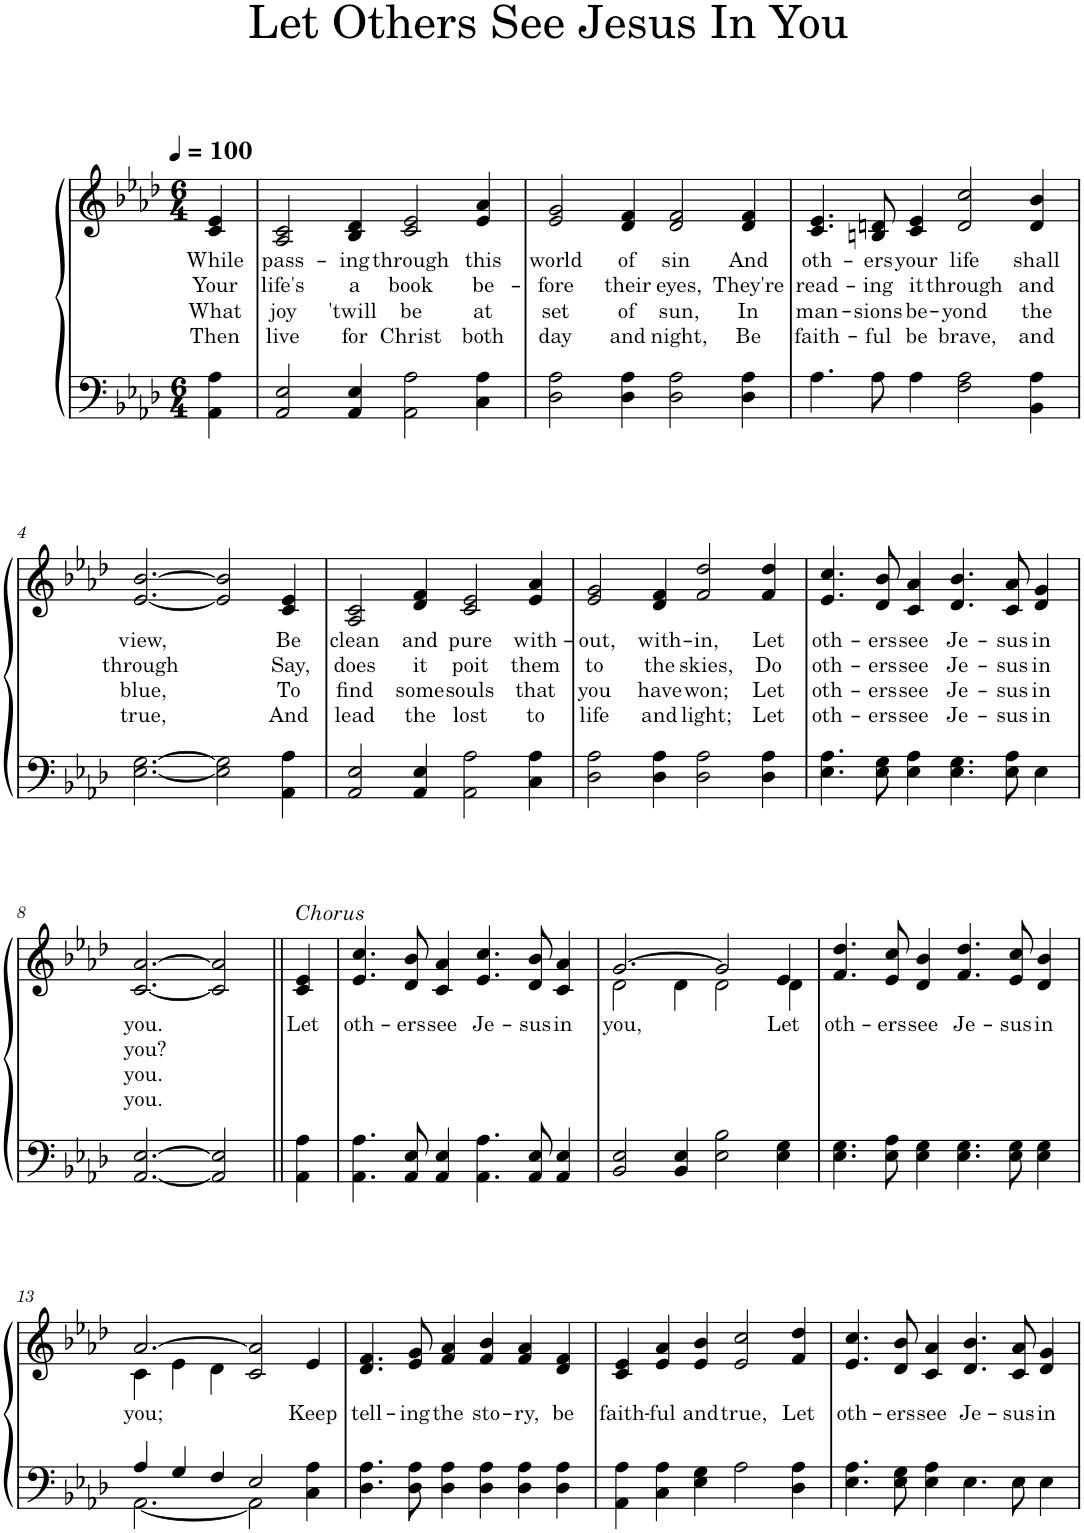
**kern	**kern	**text	**text	**text	**text
*part1	*part1	*part1	*part1	*part1	*part1
*staff2	*staff1	*staff1	*staff1	*staff1	*staff1
*I"Piano	*	*	*	*	*
*I'Pno.	*	*	*	*	*
*clefF4	*clefG2	*	*	*	*
*k[b-e-a-d-]	*k[b-e-a-d-]	*	*	*	*
*M6/4	*M6/4	*	*	*	*
*MM100	*MM100	*	*	*	*
=	=	=	=	=	=
!	!	!LO:LY:b	!LO:LY:b	!LO:LY:b	!LO:LY:b
4AA-\ 4A-\	4c/ 4e-/	While	Your	What	Then
=1	=1	=1	=1	=1	=1
!	!	!LO:LY:b	!LO:LY:b	!LO:LY:b	!LO:LY:b
2AA-/ 2E-/	2A-/ 2c/	pass-	life's	joy	live
!	!	!LO:LY:b	!LO:LY:b	!LO:LY:b	!LO:LY:b
4AA-/ 4E-/	4B-/ 4d-/	-ing	a	'twill	for
!	!	!LO:LY:b	!LO:LY:b	!LO:LY:b	!LO:LY:b
2AA-\ 2A-\	2c/ 2e-/	through	book	be	Christ
!	!	!LO:LY:b	!LO:LY:b	!LO:LY:b	!LO:LY:b
4C\ 4A-\	4e-/ 4a-/	this	be-	at	both
=2	=2	=2	=2	=2	=2
!	!	!LO:LY:b	!LO:LY:b	!LO:LY:b	!LO:LY:b
2D-\ 2A-\	2e-/ 2g/	world	-fore	set	day
!	!	!LO:LY:b	!LO:LY:b	!LO:LY:b	!LO:LY:b
4D-\ 4A-\	4d-/ 4f/	of	their	of	and
!	!	!LO:LY:b	!LO:LY:b	!LO:LY:b	!LO:LY:b
2D-\ 2A-\	2d-/ 2f/	sin	eyes,	sun,	night,
!	!	!LO:LY:b	!LO:LY:b	!LO:LY:b	!LO:LY:b
4D-\ 4A-\	4d-/ 4f/	And	They're	In	Be
=3	=3	=3	=3	=3	=3
!	!	!LO:LY:b	!LO:LY:b	!LO:LY:b	!LO:LY:b
4.A-\	4.c/ 4.e-/	oth-	read-	man-	faith-
!	!	!LO:LY:b	!LO:LY:b	!LO:LY:b	!LO:LY:b
8A-\	8Bn/ 8dn/	-ers	-ing	-sions	-ful
!	!	!LO:LY:b	!LO:LY:b	!LO:LY:b	!LO:LY:b
4A-\	4c/ 4e-/	your	it	be-	be
!	!	!LO:LY:b	!LO:LY:b	!LO:LY:b	!LO:LY:b
2F\ 2A-\	2d/ 2cc/	life	through	-yond	brave,
!	!	!LO:LY:b	!LO:LY:b	!LO:LY:b	!LO:LY:b
4BB-\ 4A-\	4d/ 4b-/	shall	and	the	and
!!LO:LB:g=z
=4	=4	=4	=4	=4	=4
!	!	!LO:LY:b	!LO:LY:b	!LO:LY:b	!LO:LY:b
[2.E-\ [2.G\	[2.e-/ [2.b-/	view,	through	blue,	true,
2E-\] 2G\]	2e-/] 2b-/]	.	.	.	.
!	!	!LO:LY:b	!LO:LY:b	!LO:LY:b	!LO:LY:b
4AA-\ 4A-\	4c/ 4e-/	Be	Say,	To	And
=5	=5	=5	=5	=5	=5
!	!	!LO:LY:b	!LO:LY:b	!LO:LY:b	!LO:LY:b
2AA-/ 2E-/	2A-/ 2c/	clean	does	find	lead
!	!	!LO:LY:b	!LO:LY:b	!LO:LY:b	!LO:LY:b
4AA-/ 4E-/	4d-/ 4f/	and	it	some	the
!	!	!LO:LY:b	!LO:LY:b	!LO:LY:b	!LO:LY:b
2AA-\ 2A-\	2c/ 2e-/	pure	poit	souls	lost
!	!	!LO:LY:b	!LO:LY:b	!LO:LY:b	!LO:LY:b
4C\ 4A-\	4e-/ 4a-/	with-	them	that	to
=6	=6	=6	=6	=6	=6
!	!	!LO:LY:b	!LO:LY:b	!LO:LY:b	!LO:LY:b
2D-\ 2A-\	2e-/ 2g/	-out,	to	you	life
!	!	!LO:LY:b	!LO:LY:b	!LO:LY:b	!LO:LY:b
4D-\ 4A-\	4d-/ 4f/	with-	the	have	and
!	!	!LO:LY:b	!LO:LY:b	!LO:LY:b	!LO:LY:b
2D-\ 2A-\	2f/ 2dd-/	-in,	skies,	won;	light;
!	!	!LO:LY:b	!LO:LY:b	!LO:LY:b	!LO:LY:b
4D-\ 4A-\	4f/ 4dd-/	Let	Do	Let	Let
=7	=7	=7	=7	=7	=7
!	!	!LO:LY:b	!LO:LY:b	!LO:LY:b	!LO:LY:b
4.E-\ 4.A-\	4.e-/ 4.cc/	oth-	oth-	oth-	oth-
!	!	!LO:LY:b	!LO:LY:b	!LO:LY:b	!LO:LY:b
8E-\ 8G\	8d-/ 8b-/	-ers	-ers	-ers	-ers
!	!	!LO:LY:b	!LO:LY:b	!LO:LY:b	!LO:LY:b
4E-\ 4A-\	4c/ 4a-/	see	see	see	see
!	!	!LO:LY:b	!LO:LY:b	!LO:LY:b	!LO:LY:b
4.E-\ 4.G\	4.d-/ 4.b-/	Je-	Je-	Je-	Je-
!	!	!LO:LY:b	!LO:LY:b	!LO:LY:b	!LO:LY:b
8E-\ 8A-\	8c/ 8a-/	-sus	-sus	-sus	-sus
!	!	!LO:LY:b	!LO:LY:b	!LO:LY:b	!LO:LY:b
4E-\	4d-/ 4g/	in	in	in	in
!!LO:LB:g=z
=8	=8	=8	=8	=8	=8
!	!	!LO:LY:b	!LO:LY:b	!LO:LY:b	!LO:LY:b
[2.AA-/ [2.E-/	[2.c/ [2.a-/	you.	you?	you.	you.
2AA-/] 2E-/]	2c/] 2a-/]	.	.	.	.
=9||	=9||	=9||	=9||	=9||	=9||
!	!LO:TX:a:i:t=Chorus	!	!	!	!
!	!	!LO:LY:b	!	!	!
4AA-\ 4A-\	4c/ 4e-/	Let	.	.	.
=10	=10	=10	=10	=10	=10
!	!	!LO:LY:b	!	!	!
4.AA-\ 4.A-\	4.e-/ 4.cc/	oth-	.	.	.
!	!	!LO:LY:b	!	!	!
8AA-/ 8E-/	8d-/ 8b-/	-ers	.	.	.
!	!	!LO:LY:b	!	!	!
4AA-/ 4E-/	4c/ 4a-/	see	.	.	.
!	!	!LO:LY:b	!	!	!
4.AA-\ 4.A-\	4.e-/ 4.cc/	Je-	.	.	.
!	!	!LO:LY:b	!	!	!
8AA-/ 8E-/	8d-/ 8b-/	-sus	.	.	.
!	!	!LO:LY:b	!	!	!
4AA-/ 4E-/	4c/ 4a-/	in	.	.	.
=11	=11	=11	=11	=11	=11
!	!	!LO:LY:b	!	!	!
*	*^	*	*	*	*
2BB-/ 2E-/	[2.g/	2d-\	you,	.	.	.
4BB-/ 4E-/	.	4d-\	.	.	.	.
2E-\ 2B-\	2g/]	2d-\	.	.	.	.
!	!	!	!LO:LY:b	!	!	!
4E-\ 4G\	4e-/	4d-\	Let	.	.	.
=12	=12	=12	=12	=12	=12	=12
!	!	!	!LO:LY:b	!	!	!
*	*v	*v	*	*	*	*
4.E-\ 4.G\	4.f/ 4.dd-/	oth-	.	.	.
!	!	!LO:LY:b	!	!	!
8E-\ 8A-\	8e-/ 8cc/	-ers	.	.	.
!	!	!LO:LY:b	!	!	!
4E-\ 4G\	4d-/ 4b-/	see	.	.	.
!	!	!LO:LY:b	!	!	!
4.E-\ 4.G\	4.f/ 4.dd-/	Je-	.	.	.
!	!	!LO:LY:b	!	!	!
8E-\ 8G\	8e-/ 8cc/	-sus	.	.	.
!	!	!LO:LY:b	!	!	!
4E-\ 4G\	4d-/ 4b-/	in	.	.	.
!!LO:LB:g=z
=13	=13	=13	=13	=13	=13
*^	*	*	*	*	*
!	!	!	!LO:LY:b	!	!	!
*	*	*^	*	*	*	*
4A-/	[2.AA-\	[2.a-/	4c\	you;	.	.	.
4G/	.	.	4e-\	.	.	.	.
4F/	.	.	4d-\	.	.	.	.
2E-/	2AA-\]	2c/ 2a-/]	2.ryy	.	.	.	.
!	!	!	!	!LO:LY:b	!	!	!
4C\ 4A-\	4ryy	4e-/	.	Keep	.	.	.
*	*	*v	*v	*	*	*	*
=14	=14	=14	=14	=14	=14	=14
!	!	!	!LO:LY:b	!	!	!
*v	*v	*	*	*	*	*
4.D-\ 4.A-\	4.d-/ 4.f/	tell-	.	.	.
!	!	!LO:LY:b	!	!	!
8D-\ 8A-\	8e-/ 8g/	-ing	.	.	.
!	!	!LO:LY:b	!	!	!
4D-\ 4A-\	4f/ 4a-/	the	.	.	.
!	!	!LO:LY:b	!	!	!
4D-\ 4A-\	4f/ 4b-/	sto-	.	.	.
!	!	!LO:LY:b	!	!	!
4D-\ 4A-\	4f/ 4a-/	-ry,	.	.	.
!	!	!LO:LY:b	!	!	!
4D-\ 4A-\	4d-/ 4f/	be	.	.	.
=15	=15	=15	=15	=15	=15
!	!	!LO:LY:b	!	!	!
4AA-\ 4A-\	4c/ 4e-/	faith-	.	.	.
!	!	!LO:LY:b	!	!	!
4C\ 4A-\	4e-/ 4a-/	-ful	.	.	.
!	!	!LO:LY:b	!	!	!
4E-\ 4G\	4e-/ 4b-/	and	.	.	.
!	!	!LO:LY:b	!	!	!
2A-\	2e-/ 2cc/	true,	.	.	.
!	!	!LO:LY:b	!	!	!
4D-\ 4A-\	4f/ 4dd-/	Let	.	.	.
=16	=16	=16	=16	=16	=16
!	!	!LO:LY:b	!	!	!
4.E-\ 4.A-\	4.e-/ 4.cc/	oth-	.	.	.
!	!	!LO:LY:b	!	!	!
8E-\ 8G\	8d-/ 8b-/	-ers	.	.	.
!	!	!LO:LY:b	!	!	!
4E-\ 4A-\	4c/ 4a-/	see	.	.	.
!	!	!LO:LY:b	!	!	!
4.E-\	4.d-/ 4.b-/	Je-	.	.	.
!	!	!LO:LY:b	!	!	!
8E-\	8c/ 8a-/	-sus	.	.	.
!	!	!LO:LY:b	!	!	!
4E-\	4d-/ 4g/	in	.	.	.
=	=	=	=	=	=
*-	*-	*-	*-	*-	*-
